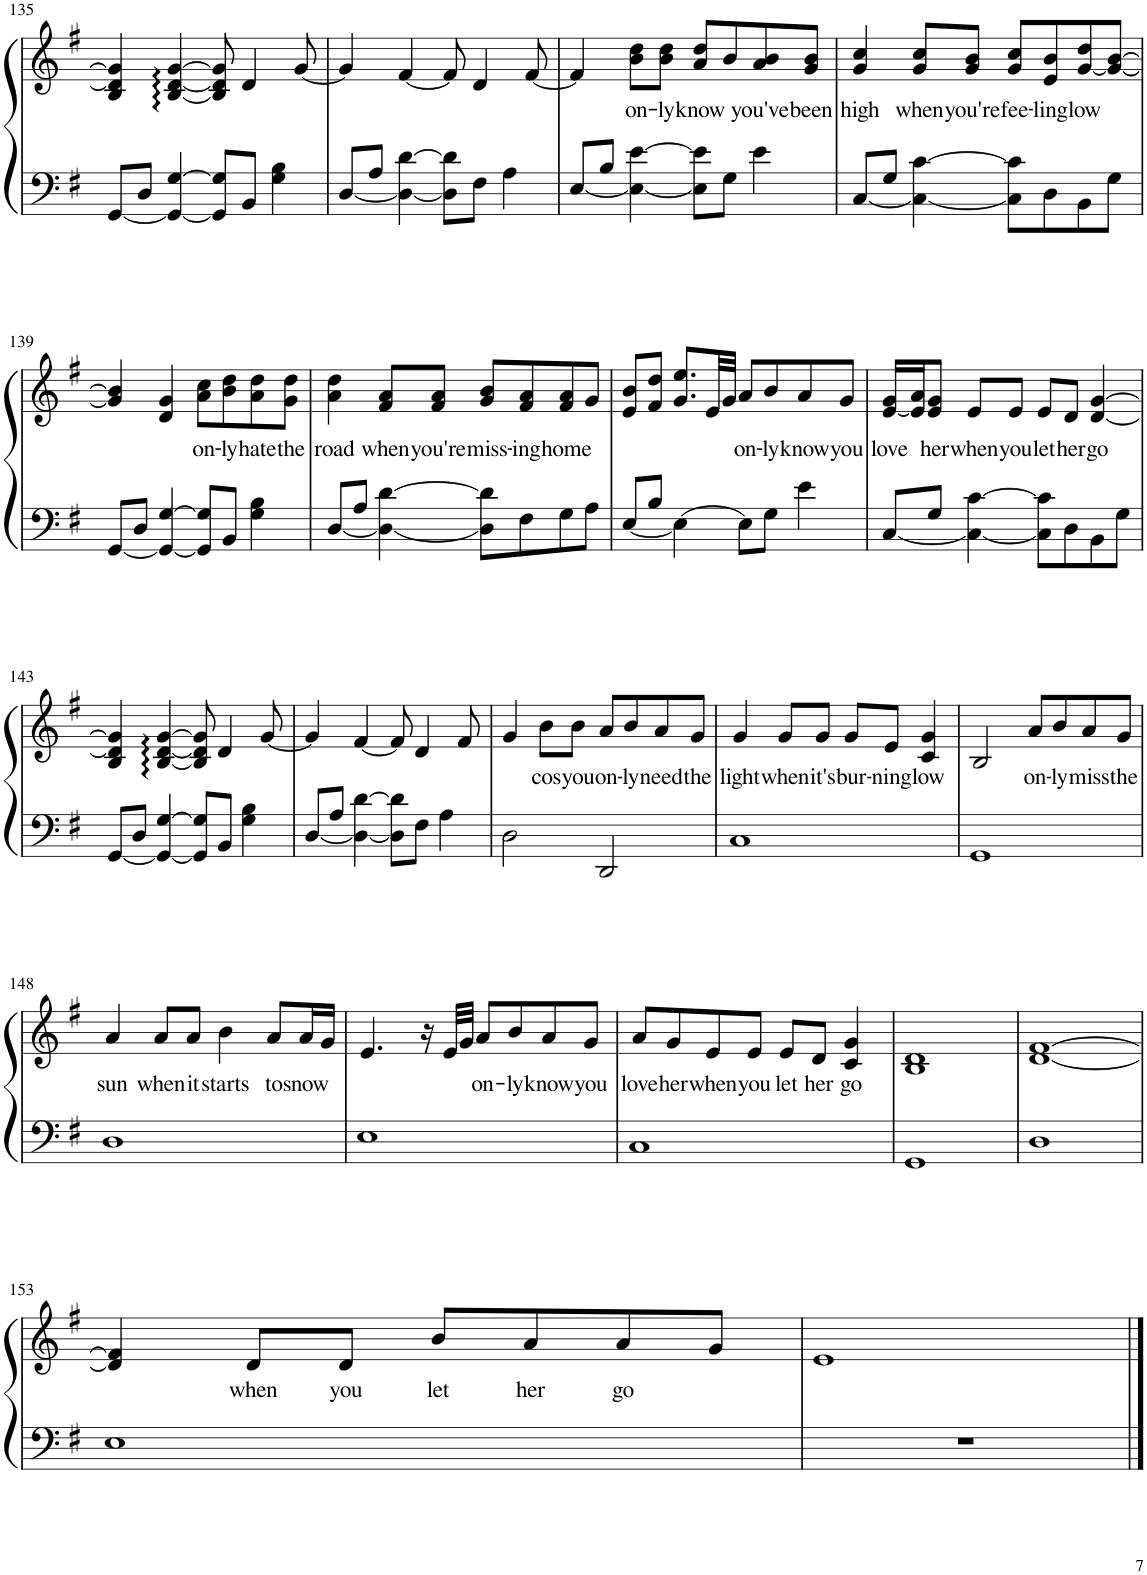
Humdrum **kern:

**kern	**kern	**text
*part1	*part1	*part1
*staff2	*staff1	*staff1
*I"Piano	*	*
*I'Pno.	*	*
!!LO:PB:g=z
*clefF4	*clefG2	*
*k[f#]	*k[f#]	*
*M4/4	*M4/4	*
=135	=135	=135
[<8GG/L	4B/ 4d/] 4g/]	.
8D/J	.	.
4GG/_ [4G/	[4B/ [4d/ [4g/	.
8GG/] 8G/]L	8B/] 8d/] 8g/]	.
8BB/J	4d/	.
4G\ 4B\	.	.
.	[8g/	.
=136	=136	=136
[<8D/L	4g/]	.
8A/J	.	.
4D\_ [4d\	[4f#/	.
8D\] 8d\]L	8f#/]	.
8F#\J	4d/	.
4A\	.	.
.	[8f#/	.
=137	=137	=137
[<8E/L	4f#/]	.
8B/J	.	.
!	!	!LO:LY:b
4E\_ [4e\	8b\ 8dd\L	on-
!	!	!LO:LY:b
.	8b\ 8dd\J	-ly
!	!	!LO:LY:b
8E\] 8e\]L	8a/ 8dd/L	know
8G\J	8b/	.
!	!	!LO:LY:b
4e\	8a/ 8b/	you've
!	!	!LO:LY:b
.	8g/ 8b/J	been
=138	=138	=138
!	!	!LO:LY:b
[<8C/L	4g/ 4cc/	high
8G/J	.	.
!	!	!LO:LY:b
4C\_ [4c\	8g/ 8cc/L	when
!	!	!LO:LY:b
.	8g/ 8b/J	you're
!	!	!LO:LY:b
8C\] 8c\]L	8g/ 8cc/L	fee-
!	!	!LO:LY:b
8D\	8e/ 8b/	-ling
!	!	!LO:LY:b
8BB\	[8g/ 8dd/	low
8G\J	8g/_ [8b/J	.
!!LO:LB:g=z
=139	=139	=139
[<8GG/L	4g/] 4b/]	.
8D/J	.	.
4GG/_ [4G/	4d/ 4g/	.
!	!	!LO:LY:b
8GG/] 8G/]L	8a\ 8cc\L	on-
!	!	!LO:LY:b
8BB/J	8b\ 8dd\	-ly
!	!	!LO:LY:b
4G\ 4B\	8a\ 8dd\	hate
!	!	!LO:LY:b
.	8g\ 8dd\J	the
=140	=140	=140
!	!	!LO:LY:b
[<8D/L	4a\ 4dd\	road
8A/J	.	.
!	!	!LO:LY:b
4D\_ [4d\	8f#/ 8a/L	when
!	!	!LO:LY:b
.	8f#/ 8a/J	you're
!	!	!LO:LY:b
8D\] 8d\]L	8g/ 8b/L	miss-
!	!	!LO:LY:b
8F#\	8f#/ 8a/	-ing
!	!	!LO:LY:b
8G\	8f#/ 8a/	home
8A\J	8g/J	.
=141	=141	=141
[<8E/L	8e/ 8b/L	.
8B/J	8f#/ 8dd/J	.
4E\_	8.g/ 8.ee/L	.
.	32e/LL	.
.	32g/JJJ	.
!	!	!LO:LY:b
8E\L]	8a/L	on-
!	!	!LO:LY:b
8G\J	8b/	-ly
!	!	!LO:LY:b
4e\	8a/	know
!	!	!LO:LY:b
.	8g/J	you
=142	=142	=142
!	!	!LO:LY:b
[<8C/L	[16e/ 16g/LL	love
.	16e/] 16a/J	.
!	!	!LO:LY:b
8G/J	8e/ 8g/J	her
!	!	!LO:LY:b
4C\_ [4c\	8e/L	when
!	!	!LO:LY:b
.	8e/J	you
!	!	!LO:LY:b
8C\] 8c\]L	8e/L	let
!	!	!LO:LY:b
8D\	8d/J	her
!	!	!LO:LY:b
8BB\	[4d/ [4g/	go
8G\J	.	.
!!LO:LB:g=z
=143	=143	=143
[<8GG/L	4B/ 4d/] 4g/]	.
8D/J	.	.
4GG/_ [4G/	[4B/ [4d/ [4g/	.
8GG/] 8G/]L	8B/] 8d/] 8g/]	.
8BB/J	4d/	.
4G\ 4B\	.	.
.	[8g/	.
=144	=144	=144
[<8D/L	4g/]	.
8A/J	.	.
4D\_ [4d\	[4f#/	.
8D\] 8d\]L	8f#/]	.
8F#\J	4d/	.
4A\	.	.
.	8f#/	.
=145	=145	=145
2D\	4g/	.
!	!	!LO:LY:b
.	8b\L	cos
!	!	!LO:LY:b
.	8b\J	you
!	!	!LO:LY:b
2DD/	8a/L	on-
!	!	!LO:LY:b
.	8b/	-ly
!	!	!LO:LY:b
.	8a/	need
!	!	!LO:LY:b
.	8g/J	the
=146	=146	=146
!	!	!LO:LY:b
1C	4g/	light
!	!	!LO:LY:b
.	8g/L	when
!	!	!LO:LY:b
.	8g/J	it's
!	!	!LO:LY:b
.	8g/L	bur-
!	!	!LO:LY:b
.	8e/J	-ning
!	!	!LO:LY:b
.	4c/ 4g/	low
=147	=147	=147
1GG	2B/	.
!	!	!LO:LY:b
.	8a/L	on-
!	!	!LO:LY:b
.	8b/	-ly
!	!	!LO:LY:b
.	8a/	miss
!	!	!LO:LY:b
.	8g/J	the
!!LO:LB:g=z
=148	=148	=148
!	!	!LO:LY:b
1D	4a/	sun
!	!	!LO:LY:b
.	8a/L	when
!	!	!LO:LY:b
.	8a/J	it
!	!	!LO:LY:b
.	4b\	starts
!	!	!LO:LY:b
.	8a/L	to
!	!	!LO:LY:b
.	16a/L	snow
.	16g/JJ	.
=149	=149	=149
1E	4.e/	.
.	16r	.
.	32e/LLL	.
.	32g/JJJ	.
!	!	!LO:LY:b
.	8a/L	on-
!	!	!LO:LY:b
.	8b/	-ly
!	!	!LO:LY:b
.	8a/	know
!	!	!LO:LY:b
.	8g/J	you
=150	=150	=150
!	!	!LO:LY:b
1C	8a/L	love
!	!	!LO:LY:b
.	8g/	her
!	!	!LO:LY:b
.	8e/	when
!	!	!LO:LY:b
.	8e/J	you
!	!	!LO:LY:b
.	8e/L	let
!	!	!LO:LY:b
.	8d/J	her
!	!	!LO:LY:b
.	4c/ 4g/	go
=151	=151	=151
1GG	1B 1d	.
=152	=152	=152
1D	[1d [1f#	.
!!LO:LB:g=z
=153	=153	=153
1E	4d/] 4f#/]	.
!	!	!LO:LY:b
.	8d/L	when
!	!	!LO:LY:b
.	8d/J	you
!	!	!LO:LY:b
.	8b/L	let
!	!	!LO:LY:b
.	8a/	her
!	!	!LO:LY:b
.	8a/	go
.	8g/J	.
=154	=154	=154
1r	1e	.
==	==	==
*-	*-	*-
